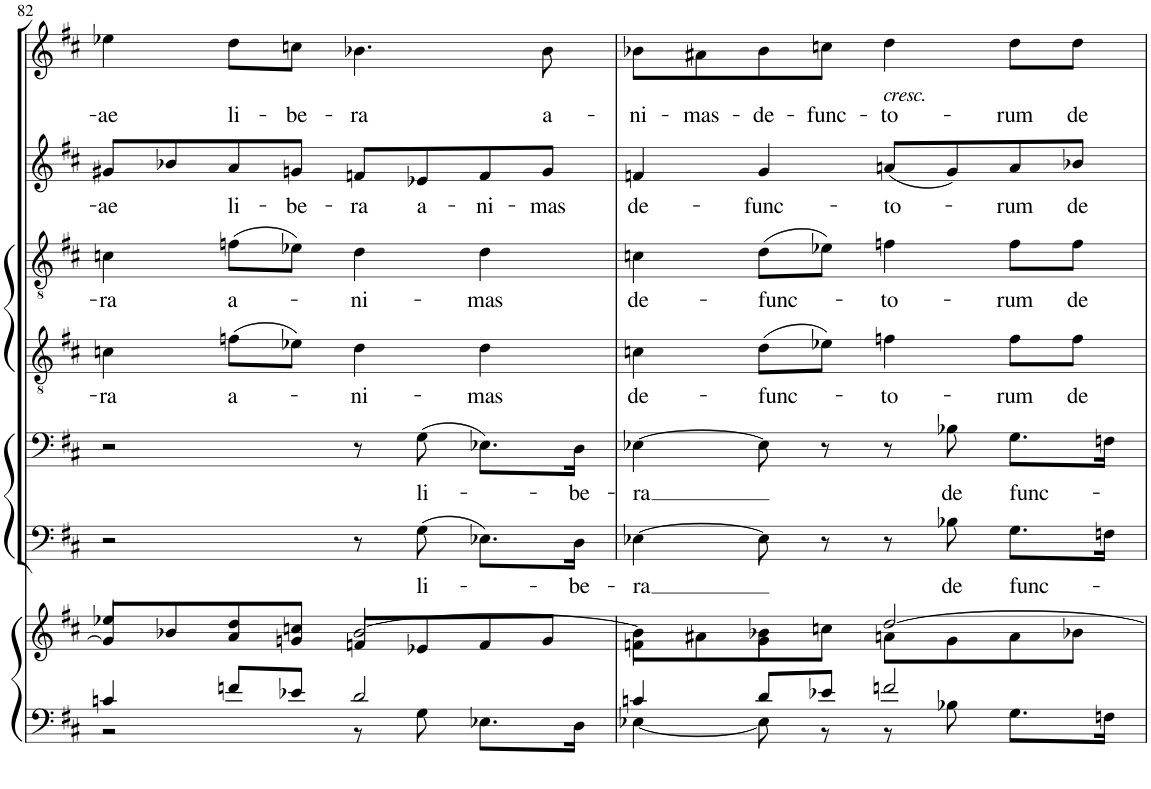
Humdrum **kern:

**kern	**kern	**kern	**text	**kern	**text	**kern	**text	**kern	**text	**kern	**text	**kern	**text
*part7	*part7	*part6	*part6	*part5	*part5	*part4	*part4	*part3	*part3	*part2	*part2	*part1	*part1
*staff8	*staff7	*staff6	*staff6	*staff5	*staff5	*staff4	*staff4	*staff3	*staff3	*staff2	*staff2	*staff1	*staff1
*I"PIANO	*	*I"BASSES II	*	*I"BASSES I	*	*I"TÉNORS II	*	*I"TÉNORS I	*	*I"ALTOS	*	*I"SOPRANOS	*
*I'Pno	*	*	*	*	*	*	*	*	*	*	*	*	*
!!LO:PB:g=z
*clefF4	*clefG2	*clefF4	*	*clefF4	*	*clefGv2	*	*clefGv2	*	*clefG2	*	*clefG2	*
*k[f#c#]	*k[f#c#]	*k[f#c#]	*	*k[f#c#]	*	*k[f#c#]	*	*k[f#c#]	*	*k[f#c#]	*	*k[f#c#]	*
*M4/4	*M4/4	*M4/4	*	*M4/4	*	*M4/4	*	*M4/4	*	*M4/4	*	*M4/4	*
*met(c)	*met(c)	*met(c)	*	*met(c)	*	*met(c)	*	*met(c)	*	*met(c)	*	*met(c)	*
=82	=82	=82	=82	=82	=82	=82	=82	=82	=82	=82	=82	=82	=82
*^	*^	*	*	*	*	*	*	*	*	*	*	*	*
!	!	!	!	!	!	!	!	!	!LO:LY:b	!	!LO:LY:b	!	!LO:LY:b	!	!LO:LY:b
4cn/	2r	8g#/L]	4ee-X/	2r	.	2r	.	4cn\	-ra	4cn\	-ra	8g#X/L	-ae	4ee-X\	-ae
.	.	8b-X/	.	.	.	.	.	.	.	.	.	8b-X/	.	.	.
!	!	!	!	!	!	!	!	!	!LO:LY:b	!	!LO:LY:b	!	!LO:LY:b	!	!LO:LY:b
8fn/L	.	8a/ 8dd/	4ryy	.	.	.	.	(8fn\L	a-	(8fn\L	a-	8a/	li-	8dd\L	li-
!	!	!	!	!	!	!	!	!	!	!	!	!	!LO:LY:b	!	!LO:LY:b
8e-X/J	.	8gn/ 8ccn/J	.	.	.	.	.	8e-X\J)	.	8e-X\J)	.	8gn/J	-be-	8ccn\J	-be-
!	!	!	!	!	!	!	!	!	!LO:LY:b	!	!LO:LY:b	!	!LO:LY:b	!	!LO:LY:b
2d/	8r	8fn/L	[2b-/	8r	.	8r	.	4d\	-ni-	4d\	-ni-	8fn/L	-ra	4.b-X\	-ra
!	!	!	!	!	!LO:LY:b	!	!LO:LY:b	!	!	!	!	!	!LO:LY:b	!	!
.	8G\	8e-X/	.	(8G\	li-	(8G\	li-	.	.	.	.	8e-X/	a-	.	.
!	!	!	!	!	!	!	!	!	!LO:LY:b	!	!LO:LY:b	!	!LO:LY:b	!	!
.	8.E-X\L	8f/	.	8.E-X\L)	.	8.E-X\L)	.	4d\	-mas	4d\	-mas	8f/	-ni-	.	.
!	!	!	!	!	!	!	!	!	!	!	!	!	!LO:LY:b	!	!LO:LY:b
.	.	8g/J	.	.	.	.	.	.	.	.	.	8g/J	-mas	8b-\	a-
!	!	!	!	!	!LO:LY:b	!	!LO:LY:b	!	!	!	!	!	!	!	!
.	16D\Jk	.	.	16D\Jk	-be-	16D\Jk	-be-	.	.	.	.	.	.	.	.
=83	=83	=83	=83	=83	=83	=83	=83	=83	=83	=83	=83	=83	=83	=83	=83
!	!	!	!	!	!LO:LY:b	!	!LO:LY:b	!	!LO:LY:b	!	!LO:LY:b	!	!LO:LY:b	!	!LO:LY:b
4cn/	[4E-X\	4fn\	8b-\L]	[4E-X\	-ra	[4E-X\	-ra	4cn\	de-	4cn\	de-	4fn/	de-	8b-X\L	-ni-
!	!	!	!	!	!	!	!	!	!	!	!	!	!	!	!LO:LY:b
.	.	.	8a#X\	.	.	.	.	.	.	.	.	.	.	8a#X\	-mas-
!	!	!	!	!	!	!	!	!	!LO:LY:b	!	!LO:LY:b	!	!LO:LY:b	!	!LO:LY:b
8d/L	8E-\]	4g\	8b-X\	8E-\]	.	8E-\]	.	(8d\L	-func-	(8d\L	-func-	4g/	-func-	8b-\	de-
!	!	!	!	!	!	!	!	!	!	!	!	!	!	!	!LO:LY:b
8e-X/J	8r	.	8ccn\J	8r	.	8r	.	8e-X\J)	.	8e-X\J)	.	.	.	8ccn\J	-func-
!	!	!	!	!	!	!	!	!	!	!	!	!	!	!LO:TX:b:i:t=cresc.	!
!	!	!	!	!	!	!	!	!	!LO:LY:b	!	!LO:LY:b	!	!LO:LY:b	!	!LO:LY:b
2fn/	8r	[2dd/	8an\L	8r	.	8r	.	4fn\	-to-	4fn\	-to-	(8an/L	-to-	4dd\	-to-
!	!	!	!	!	!LO:LY:b	!	!LO:LY:b	!	!	!	!	!	!	!	!
.	8B-X\	.	8g\	8B-X\	de	8B-X\	de	.	.	.	.	8g/)	.	.	.
!	!	!	!	!	!LO:LY:b	!	!LO:LY:b	!	!LO:LY:b	!	!LO:LY:b	!	!LO:LY:b	!	!LO:LY:b
.	8.G\L	.	8a\	8.G\L	func-	8.G\L	func-	8f\L	-rum	8f\L	-rum	8a/	-rum	8dd\L	-rum
!	!	!	!	!	!	!	!	!	!LO:LY:b	!	!LO:LY:b	!	!LO:LY:b	!	!LO:LY:b
.	.	.	8b-X\J	.	.	.	.	8f\J	de	8f\J	de	8b-X/J	de	8dd\J	de
.	16Fn\Jk	.	.	16Fn\Jk	.	16Fn\Jk	.	.	.	.	.	.	.	.	.
*v	*v	*	*	*	*	*	*	*	*	*	*	*	*	*	*
*	*v	*v	*	*	*	*	*	*	*	*	*	*	*	*
=	=	=	=	=	=	=	=	=	=	=	=	=	=
*-	*-	*-	*-	*-	*-	*-	*-	*-	*-	*-	*-	*-	*-
